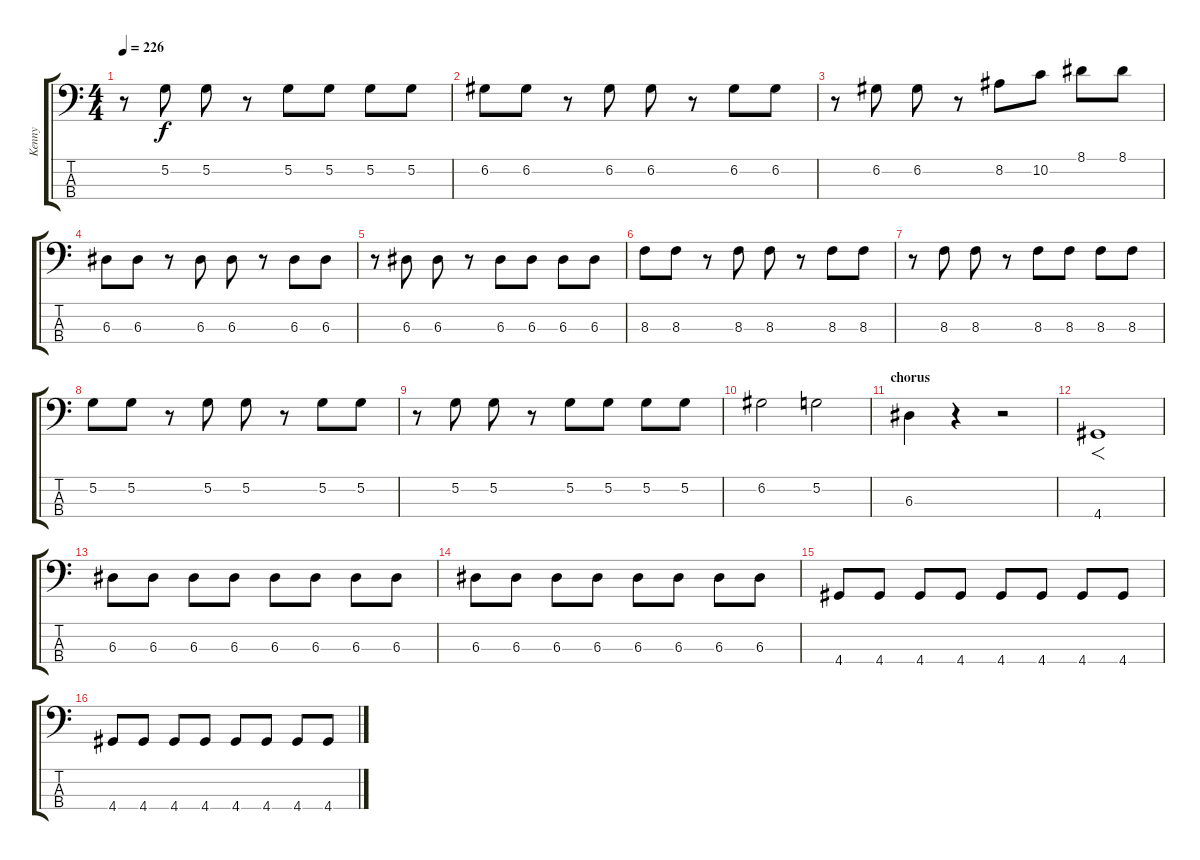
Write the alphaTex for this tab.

\track ("Kenny" "Kenny") {instrument electricbasspick}
\staff {score tabs}
\tuning (G2 D2 A1 E1) {hide}
\ts (4 4)
\tempo 226
\clef f4
\ks c
r.8{dy f} 5.2.8 5.2.8 r.8 5.2.8 5.2.8 5.2.8 5.2.8 |
6.2.8 6.2.8 r.8 6.2.8 6.2.8 r.8 6.2.8 6.2.8 |
r.8 6.2.8 6.2.8 r.8 8.2.8 10.2.8 8.1.8 8.1.8 |
6.3.8 6.3.8 r.8 6.3.8 6.3.8 r.8 6.3.8 6.3.8 |
r.8 6.3.8 6.3.8 r.8 6.3.8 6.3.8 6.3.8 6.3.8 |
8.3.8 8.3.8 r.8 8.3.8 8.3.8 r.8 8.3.8 8.3.8 |
r.8 8.3.8 8.3.8 r.8 8.3.8 8.3.8 8.3.8 8.3.8 |
5.2.8 5.2.8 r.8 5.2.8 5.2.8 r.8 5.2.8 5.2.8 |
r.8 5.2.8 5.2.8 r.8 5.2.8 5.2.8 5.2.8 5.2.8 |
6.2.2 5.2.2 |
\section ("" "chorus")
6.3.4 r.4 r.2 |
4.4.1{f} |
6.3.8 6.3.8 6.3.8 6.3.8 6.3.8 6.3.8 6.3.8 6.3.8 |
6.3.8 6.3.8 6.3.8 6.3.8 6.3.8 6.3.8 6.3.8 6.3.8 |
4.4.8 4.4.8 4.4.8 4.4.8 4.4.8 4.4.8 4.4.8 4.4.8 |
4.4.8 4.4.8 4.4.8 4.4.8 4.4.8 4.4.8 4.4.8 4.4.8
